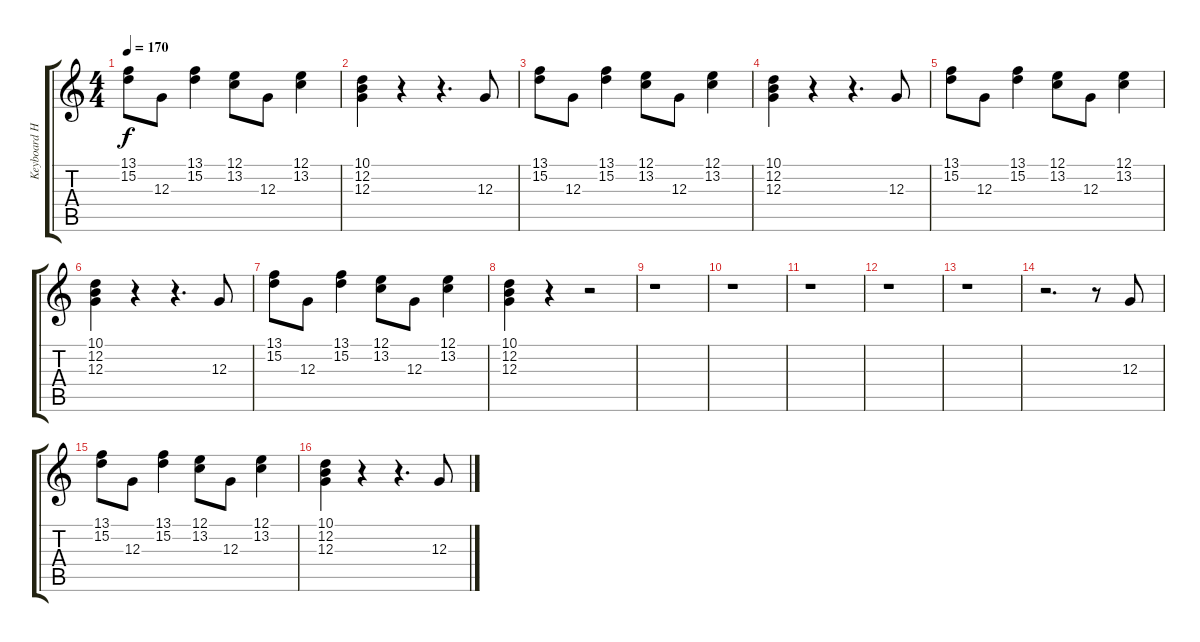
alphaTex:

\track ("Keyboard Hook" "Keyboard H") {instrument dulcimer}
\staff {score tabs}
\tuning (E4 B3 G3 D3 A2 E2) {hide}
\ts (4 4)
\tempo 170
\clef g2
\ks c
(13.1 15.2).8{dy f} 12.3.8 (13.1 15.2).4 (12.1 13.2).8 12.3.8 (12.1 13.2).4 |
(10.1 12.2 12.3).4 r.4 r.4{d} 12.3.8 |
(13.1 15.2).8 12.3.8 (13.1 15.2).4 (12.1 13.2).8 12.3.8 (12.1 13.2).4 |
(10.1 12.2 12.3).4 r.4 r.4{d} 12.3.8 |
(13.1 15.2).8 12.3.8 (13.1 15.2).4 (12.1 13.2).8 12.3.8 (12.1 13.2).4 |
(10.1 12.2 12.3).4 r.4 r.4{d} 12.3.8 |
(13.1 15.2).8 12.3.8 (13.1 15.2).4 (12.1 13.2).8 12.3.8 (12.1 13.2).4 |
(10.1 12.2 12.3).4 r.4 r.2 |
r.1 |
r.1 |
r.1 |
r.1 |
r.1 |
r.2{d} r.8 12.3.8 |
(13.1 15.2).8 12.3.8 (13.1 15.2).4 (12.1 13.2).8 12.3.8 (12.1 13.2).4 |
(10.1 12.2 12.3).4 r.4 r.4{d} 12.3.8
